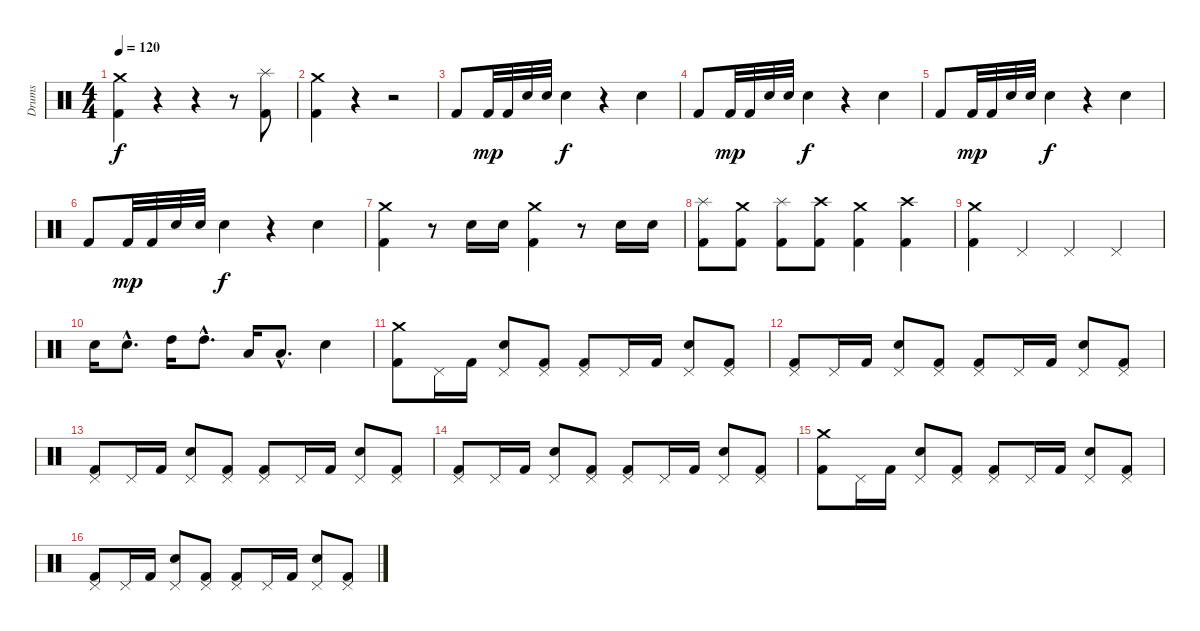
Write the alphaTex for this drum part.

\track ("Drums" "Drums") {instrument percussion}
\staff {score}
\articulation defaults
\ts (4 4)
\tempo 120
\clef neutral
\ks c
("Crash medium (hit)" "Kick (hit) 2").4{dy f} r.4 r.4 r.8 ("Splash (hit)" "Kick (hit) 2").8 |
("Crash medium (hit)" "Kick (hit) 2").4 r.4 r.2 |
"Kick (hit) 2".8 "Kick (hit) 2".32{dy mp} "Kick (hit) 2".32 "Snare (hit) 2".32 "Snare (hit) 2".32 "Snare (hit) 2".4{dy f} r.4 "Snare (hit) 2".4 |
"Kick (hit) 2".8 "Kick (hit) 2".32{dy mp} "Kick (hit) 2".32 "Snare (hit) 2".32 "Snare (hit) 2".32 "Snare (hit) 2".4{dy f} r.4 "Snare (hit) 2".4 |
"Kick (hit) 2".8 "Kick (hit) 2".32{dy mp} "Kick (hit) 2".32 "Snare (hit) 2".32 "Snare (hit) 2".32 "Snare (hit) 2".4{dy f} r.4 "Snare (hit) 2".4 |
"Kick (hit) 2".8 "Kick (hit) 2".32{dy mp} "Kick (hit) 2".32 "Snare (hit) 2".32 "Snare (hit) 2".32 "Snare (hit) 2".4{dy f} r.4 "Snare (hit) 2".4 |
("Crash medium (hit)" "Kick (hit) 2").4 r.8 "Snare (hit) 2".16 "Snare (hit) 2".16 ("Crash medium (hit)" "Kick (hit) 2").4 r.8 "Snare (hit) 2".16 "Snare (hit) 2".16 |
("Splash (hit)" "Kick (hit) 2").8 ("Crash medium (hit)" "Kick (hit) 2").8 ("Splash (hit)" "Kick (hit) 2").8 ("Crash high (hit)" "Kick (hit) 2").8 ("Crash medium (hit)" "Kick (hit) 2").4 ("Crash high (hit)" "Kick (hit) 2").4 |
("Crash medium (hit)" "Kick (hit) 2").4 "Pedal Hi-Hat (hit)".4 "Pedal Hi-Hat (hit)".4 "Pedal Hi-Hat (hit)".4 |
"Snare (hit) 2".16 "Snare (hit) 2"{hac}.8{d} "High Tom (hit)".16 "High Tom (hit)"{hac}.8{d} "Low Tom (hit)".16 "Low Tom (hit)"{hac}.8{d} "Snare (hit) 2".4 |
("Crash medium (hit)" "Kick (hit) 2").8 "Pedal Hi-Hat (hit)".16 "Kick (hit) 2".16 ("Pedal Hi-Hat (hit)" "Snare (hit) 2").8 ("Pedal Hi-Hat (hit)" "Kick (hit) 2").8 ("Pedal Hi-Hat (hit)" "Kick (hit) 2").8 "Pedal Hi-Hat (hit)".16 "Kick (hit) 2".16 ("Pedal Hi-Hat (hit)" "Snare (hit) 2").8 ("Pedal Hi-Hat (hit)" "Kick (hit) 2").8 |
("Pedal Hi-Hat (hit)" "Kick (hit) 2").8 "Pedal Hi-Hat (hit)".16 "Kick (hit) 2".16 ("Pedal Hi-Hat (hit)" "Snare (hit) 2").8 ("Pedal Hi-Hat (hit)" "Kick (hit) 2").8 ("Pedal Hi-Hat (hit)" "Kick (hit) 2").8 "Pedal Hi-Hat (hit)".16 "Kick (hit) 2".16 ("Pedal Hi-Hat (hit)" "Snare (hit) 2").8 ("Pedal Hi-Hat (hit)" "Kick (hit) 2").8 |
("Pedal Hi-Hat (hit)" "Kick (hit) 2").8 "Pedal Hi-Hat (hit)".16 "Kick (hit) 2".16 ("Pedal Hi-Hat (hit)" "Snare (hit) 2").8 ("Pedal Hi-Hat (hit)" "Kick (hit) 2").8 ("Pedal Hi-Hat (hit)" "Kick (hit) 2").8 "Pedal Hi-Hat (hit)".16 "Kick (hit) 2".16 ("Pedal Hi-Hat (hit)" "Snare (hit) 2").8 ("Pedal Hi-Hat (hit)" "Kick (hit) 2").8 |
("Pedal Hi-Hat (hit)" "Kick (hit) 2").8 "Pedal Hi-Hat (hit)".16 "Kick (hit) 2".16 ("Pedal Hi-Hat (hit)" "Snare (hit) 2").8 ("Pedal Hi-Hat (hit)" "Kick (hit) 2").8 ("Pedal Hi-Hat (hit)" "Kick (hit) 2").8 "Pedal Hi-Hat (hit)".16 "Kick (hit) 2".16 ("Pedal Hi-Hat (hit)" "Snare (hit) 2").8 ("Pedal Hi-Hat (hit)" "Kick (hit) 2").8 |
("Crash medium (hit)" "Kick (hit) 2").8 "Pedal Hi-Hat (hit)".16 "Kick (hit) 2".16 ("Pedal Hi-Hat (hit)" "Snare (hit) 2").8 ("Pedal Hi-Hat (hit)" "Kick (hit) 2").8 ("Pedal Hi-Hat (hit)" "Kick (hit) 2").8 "Pedal Hi-Hat (hit)".16 "Kick (hit) 2".16 ("Pedal Hi-Hat (hit)" "Snare (hit) 2").8 ("Pedal Hi-Hat (hit)" "Kick (hit) 2").8 |
("Pedal Hi-Hat (hit)" "Kick (hit) 2").8 "Pedal Hi-Hat (hit)".16 "Kick (hit) 2".16 ("Pedal Hi-Hat (hit)" "Snare (hit) 2").8 ("Pedal Hi-Hat (hit)" "Kick (hit) 2").8 ("Pedal Hi-Hat (hit)" "Kick (hit) 2").8 "Pedal Hi-Hat (hit)".16 "Kick (hit) 2".16 ("Pedal Hi-Hat (hit)" "Snare (hit) 2").8 ("Pedal Hi-Hat (hit)" "Kick (hit) 2").8
